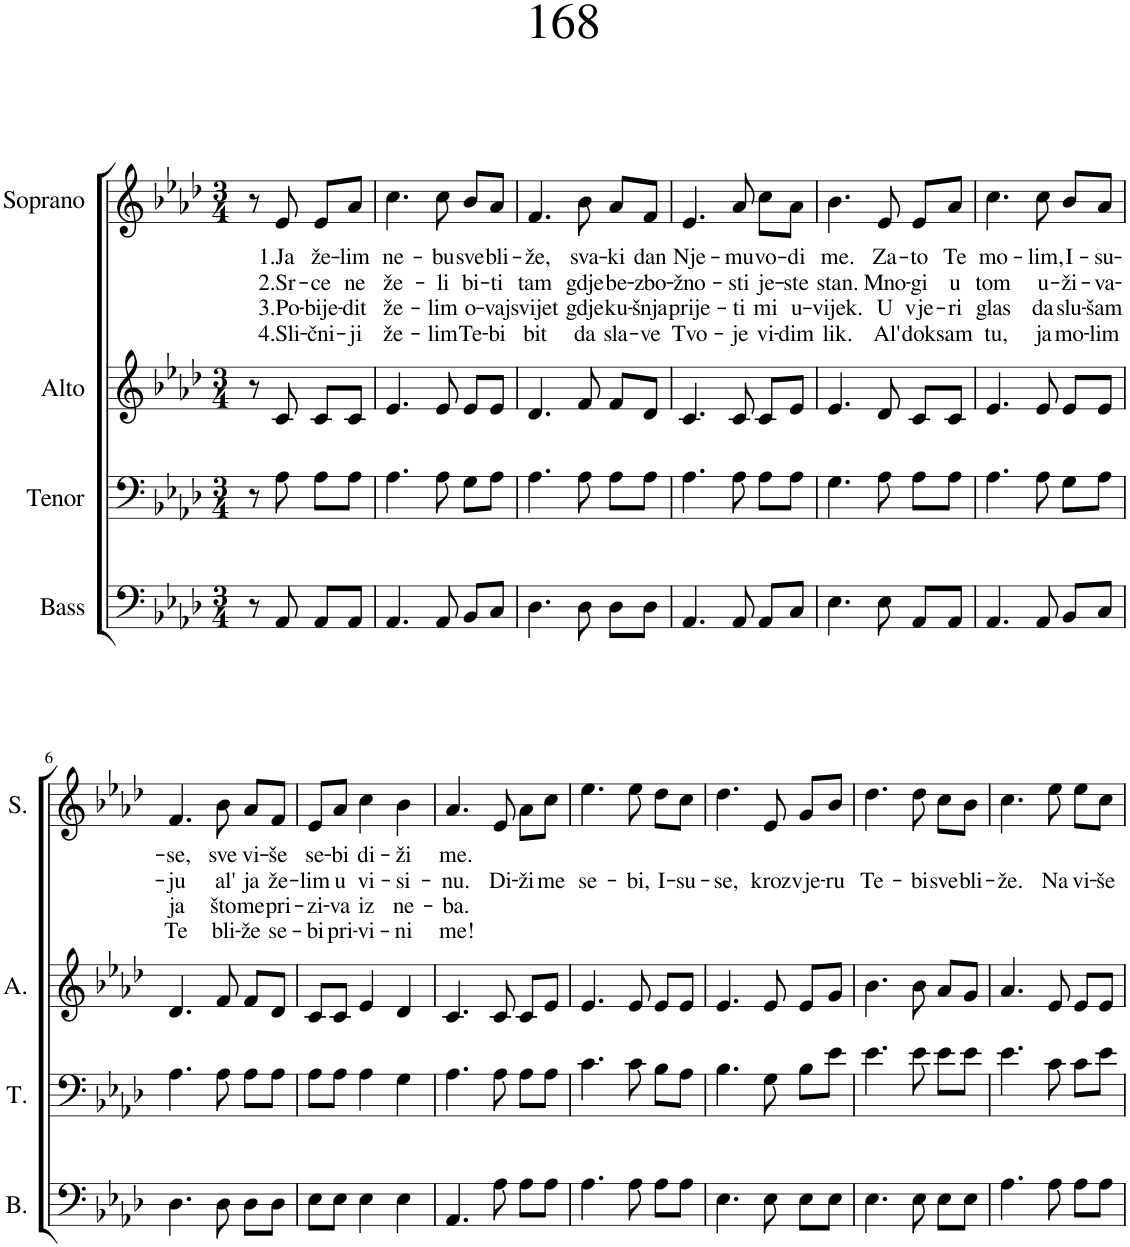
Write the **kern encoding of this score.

**kern	**kern	**kern	**kern	**text	**text	**text	**text
*part4	*part3	*part2	*part1	*part1	*part1	*part1	*part1
*staff4	*staff3	*staff2	*staff1	*staff1	*staff1	*staff1	*staff1
*I"Bass	*I"Tenor	*I"Alto	*I"Soprano	*	*	*	*
*I'B.	*I'T.	*I'A.	*I'S.	*	*	*	*
*clefF4	*clefF4	*clefG2	*clefG2	*	*	*	*
*k[b-e-a-d-]	*k[b-e-a-d-]	*k[b-e-a-d-]	*k[b-e-a-d-]	*	*	*	*
*M3/4	*M3/4	*M3/4	*M3/4	*	*	*	*
=	=	=	=	=	=	=	=
8r	8r	8r	8r	.	.	.	.
!	!	!	!	!LO:LY:b	!LO:LY:b	!LO:LY:b	!LO:LY:b
8AA-/	8A-\	8c/	8e-/	1.Ja	2.Sr-	3.Po-	4.Sli-
!	!	!	!	!LO:LY:b	!LO:LY:b	!LO:LY:b	!LO:LY:b
8AA-/L	8A-\L	8c/L	8e-/L	že-	-ce	-bije-	-čni-
!	!	!	!	!LO:LY:b	!LO:LY:b	!LO:LY:b	!LO:LY:b
8AA-/J	8A-\J	8c/J	8a-/J	-lim	ne	-dit	-ji
=1	=1	=1	=1	=1	=1	=1	=1
!	!	!	!	!LO:LY:b	!LO:LY:b	!LO:LY:b	!LO:LY:b
4.AA-/	4.A-\	4.e-/	4.cc\	ne-	že-	že-	že-
!	!	!	!	!LO:LY:b	!LO:LY:b	!LO:LY:b	!LO:LY:b
8AA-/	8A-\	8e-/	8cc\	-bu	-li	-lim	-lim
!	!	!	!	!LO:LY:b	!LO:LY:b	!LO:LY:b	!LO:LY:b
8BB-/L	8G\L	8e-/L	8b-/L	sve	bi-	o-	Te-
!	!	!	!	!LO:LY:b	!LO:LY:b	!LO:LY:b	!LO:LY:b
8C/J	8A-\J	8e-/J	8a-/J	bli-	-ti	-vaj	-bi
=2	=2	=2	=2	=2	=2	=2	=2
!	!	!	!	!LO:LY:b	!LO:LY:b	!LO:LY:b	!LO:LY:b
4.D-\	4.A-\	4.d-/	4.f/	-že,	tam	svijet	bit
!	!	!	!	!LO:LY:b	!LO:LY:b	!LO:LY:b	!LO:LY:b
8D-\	8A-\	8f/	8b-\	sva-	gdje	gdje	da
!	!	!	!	!LO:LY:b	!LO:LY:b	!LO:LY:b	!LO:LY:b
8D-\L	8A-\L	8f/L	8a-/L	-ki	be-	ku-	sla-
!	!	!	!	!LO:LY:b	!LO:LY:b	!LO:LY:b	!LO:LY:b
8D-\J	8A-\J	8d-/J	8f/J	dan	-zbo-	-šnja	-ve
=3	=3	=3	=3	=3	=3	=3	=3
!	!	!	!	!LO:LY:b	!LO:LY:b	!LO:LY:b	!LO:LY:b
4.AA-/	4.A-\	4.c/	4.e-/	Nje-	-žno-	prije-	Tvo-
!	!	!	!	!LO:LY:b	!LO:LY:b	!LO:LY:b	!LO:LY:b
8AA-/	8A-\	8c/	8a-/	-mu	-sti	-ti	-je
!	!	!	!	!LO:LY:b	!LO:LY:b	!LO:LY:b	!LO:LY:b
8AA-/L	8A-\L	8c/L	8cc\L	vo-	je-	mi	vi-
!	!	!	!	!LO:LY:b	!LO:LY:b	!LO:LY:b	!LO:LY:b
8C/J	8A-\J	8e-/J	8a-\J	-di	-ste	u-	-dim
=4	=4	=4	=4	=4	=4	=4	=4
!	!	!	!	!LO:LY:b	!LO:LY:b	!LO:LY:b	!LO:LY:b
4.E-\	4.G\	4.e-/	4.b-\	me.	stan.	-vijek.	lik.
!	!	!	!	!LO:LY:b	!LO:LY:b	!LO:LY:b	!LO:LY:b
8E-\	8A-\	8d-/	8e-/	Za-	Mno-	U	Al'
!	!	!	!	!LO:LY:b	!LO:LY:b	!LO:LY:b	!LO:LY:b
8AA-/L	8A-\L	8c/L	8e-/L	-to	-gi	vje-	dok
!	!	!	!	!LO:LY:b	!LO:LY:b	!LO:LY:b	!LO:LY:b
8AA-/J	8A-\J	8c/J	8a-/J	Te	u	-ri	sam
=5	=5	=5	=5	=5	=5	=5	=5
!	!	!	!	!LO:LY:b	!LO:LY:b	!LO:LY:b	!LO:LY:b
4.AA-/	4.A-\	4.e-/	4.cc\	mo-	tom	glas	tu,
!	!	!	!	!LO:LY:b	!LO:LY:b	!LO:LY:b	!LO:LY:b
8AA-/	8A-\	8e-/	8cc\	-lim,	u-	da	ja
!	!	!	!	!LO:LY:b	!LO:LY:b	!LO:LY:b	!LO:LY:b
8BB-/L	8G\L	8e-/L	8b-/L	I-	-ži-	slu-	mo-
!	!	!	!	!LO:LY:b	!LO:LY:b	!LO:LY:b	!LO:LY:b
8C/J	8A-\J	8e-/J	8a-/J	-su-	-va-	-šam	-lim
!!LO:LB:g=z
=6	=6	=6	=6	=6	=6	=6	=6
!	!	!	!	!LO:LY:b	!LO:LY:b	!LO:LY:b	!LO:LY:b
4.D-\	4.A-\	4.d-/	4.f/	-se,	-ju	ja	Te
!	!	!	!	!LO:LY:b	!LO:LY:b	!LO:LY:b	!LO:LY:b
8D-\	8A-\	8f/	8b-\	sve	al'	što	bli-
!	!	!	!	!LO:LY:b	!LO:LY:b	!LO:LY:b	!LO:LY:b
8D-\L	8A-\L	8f/L	8a-/L	vi-	ja	me	-že
!	!	!	!	!LO:LY:b	!LO:LY:b	!LO:LY:b	!LO:LY:b
8D-\J	8A-\J	8d-/J	8f/J	-še	že-	pri-	se-
=7	=7	=7	=7	=7	=7	=7	=7
!	!	!	!	!LO:LY:b	!LO:LY:b	!LO:LY:b	!LO:LY:b
8E-\L	8A-\L	8c/L	8e-/L	se-	-lim	-zi-	-bi
!	!	!	!	!LO:LY:b	!LO:LY:b	!LO:LY:b	!LO:LY:b
8E-\J	8A-\J	8c/J	8a-/J	-bi	u	-va	pri-
!	!	!	!	!LO:LY:b	!LO:LY:b	!LO:LY:b	!LO:LY:b
4E-\	4A-\	4e-/	4cc\	di-	vi-	iz	-vi-
!	!	!	!	!LO:LY:b	!LO:LY:b	!LO:LY:b	!LO:LY:b
4E-\	4G\	4d-/	4b-\	-ži	-si-	ne-	-ni
=8	=8	=8	=8	=8	=8	=8	=8
!	!	!	!	!LO:LY:b	!LO:LY:b	!LO:LY:b	!LO:LY:b
4.AA-/	4.A-\	4.c/	4.a-/	me.	-nu.	-ba.	me!
!	!	!	!	!	!LO:LY:b	!	!
8A-\	8A-\	8c/	8e-/	.	Di-	.	.
!	!	!	!	!	!LO:LY:b	!	!
8A-\L	8A-\L	8c/L	8a-\L	.	-ži	.	.
!	!	!	!	!	!LO:LY:b	!	!
8A-\J	8A-\J	8e-/J	8cc\J	.	me	.	.
=9	=9	=9	=9	=9	=9	=9	=9
!	!	!	!	!	!LO:LY:b	!	!
4.A-\	4.c\	4.e-/	4.ee-\	.	se-	.	.
!	!	!	!	!	!LO:LY:b	!	!
8A-\	8c\	8e-/	8ee-\	.	-bi,	.	.
!	!	!	!	!	!LO:LY:b	!	!
8A-\L	8B-\L	8e-/L	8dd-\L	.	I-	.	.
!	!	!	!	!	!LO:LY:b	!	!
8A-\J	8A-\J	8e-/J	8cc\J	.	-su-	.	.
=10	=10	=10	=10	=10	=10	=10	=10
!	!	!	!	!	!LO:LY:b	!	!
4.E-\	4.B-\	4.e-/	4.dd-\	.	-se,	.	.
!	!	!	!	!	!LO:LY:b	!	!
8E-\	8G\	8e-/	8e-/	.	kroz	.	.
!	!	!	!	!	!LO:LY:b	!	!
8E-\L	8B-\L	8e-/L	8g/L	.	vje-	.	.
!	!	!	!	!	!LO:LY:b	!	!
8E-\J	8e-\J	8g/J	8b-/J	.	-ru	.	.
=11	=11	=11	=11	=11	=11	=11	=11
!	!	!	!	!	!LO:LY:b	!	!
4.E-\	4.e-\	4.b-\	4.dd-\	.	Te-	.	.
!	!	!	!	!	!LO:LY:b	!	!
8E-\	8e-\	8b-\	8dd-\	.	-bi	.	.
!	!	!	!	!	!LO:LY:b	!	!
8E-\L	8e-\L	8a-/L	8cc\L	.	sve	.	.
!	!	!	!	!	!LO:LY:b	!	!
8E-\J	8e-\J	8g/J	8b-\J	.	bli-	.	.
=12	=12	=12	=12	=12	=12	=12	=12
!	!	!	!	!	!LO:LY:b	!	!
4.A-\	4.e-\	4.a-/	4.cc\	.	-že.	.	.
!	!	!	!	!	!LO:LY:b	!	!
8A-\	8c\	8e-/	8ee-\	.	Na	.	.
!	!	!	!	!	!LO:LY:b	!	!
8A-\L	8c\L	8e-/L	8ee-\L	.	vi-	.	.
!	!	!	!	!	!LO:LY:b	!	!
8A-\J	8e-\J	8e-/J	8cc\J	.	-še	.	.
=	=	=	=	=	=	=	=
*-	*-	*-	*-	*-	*-	*-	*-
